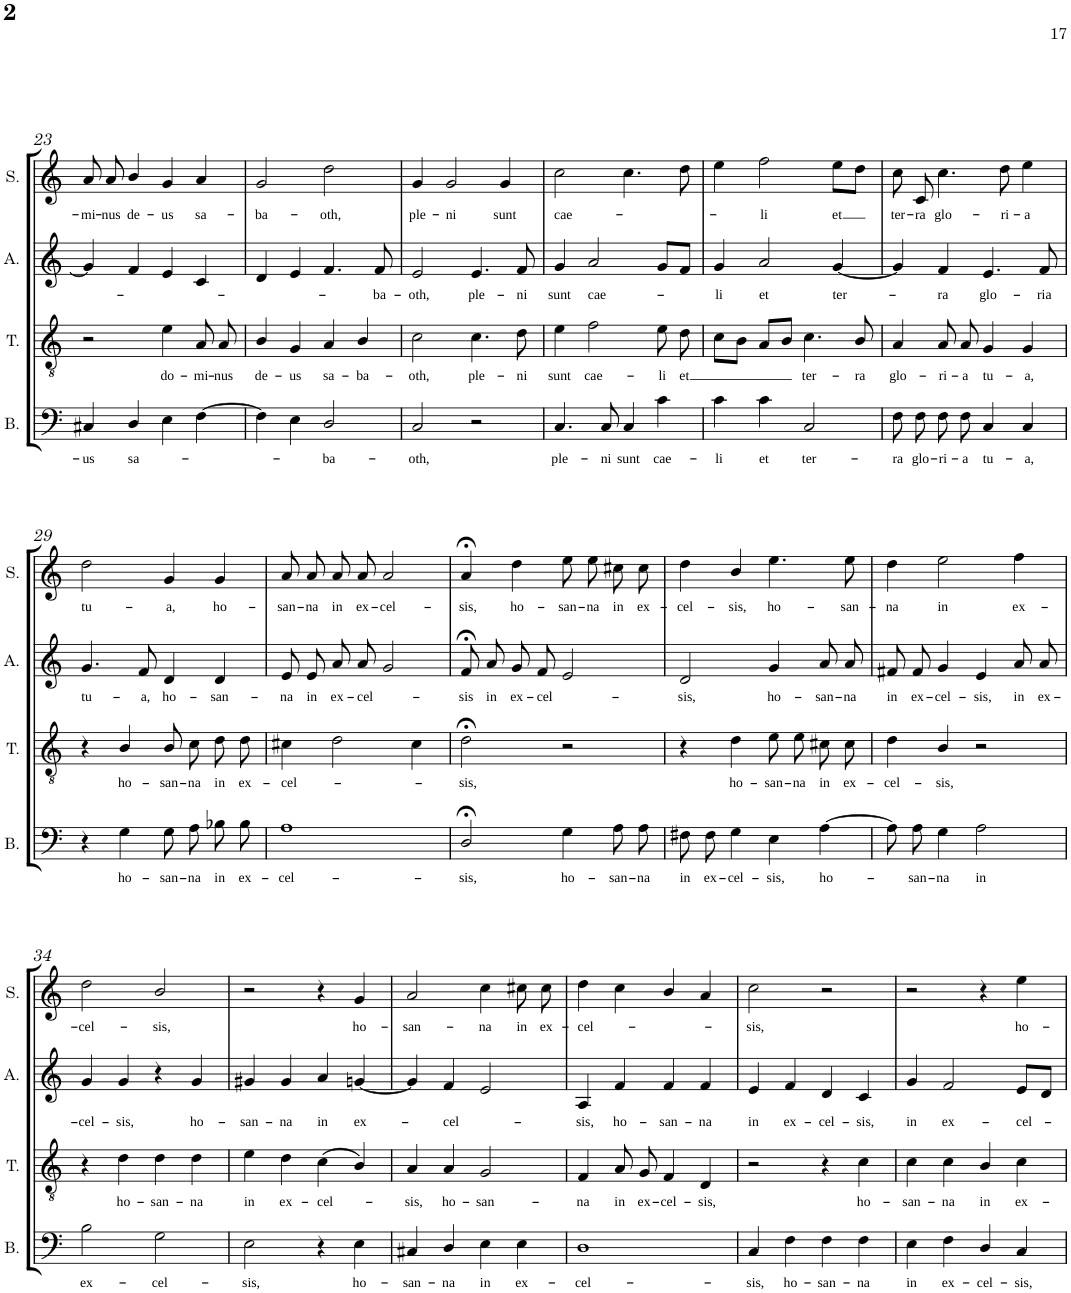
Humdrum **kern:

**kern	**text	**kern	**text	**kern	**text	**kern	**text
*part4	*part4	*part3	*part3	*part2	*part2	*part1	*part1
*staff4	*staff4	*staff3	*staff3	*staff2	*staff2	*staff1	*staff1
*I"Bass	*	*I"Tenor	*	*I"Alto	*	*I"Soprano	*
*I'B.	*	*I'T.	*	*I'A.	*	*I'S.	*
!!LO:PB:g=z
*clefF4	*	*clefGv2	*	*clefG2	*	*clefG2	*
*	*	*Trd7c12	*	*	*	*	*
*k[]	*	*k[]	*	*k[]	*	*k[]	*
*M4/4	*	*M4/4	*	*M4/4	*	*M4/4	*
*met(c)	*	*met(c)	*	*met(c)	*	*met(c)	*
=23	=23	=23	=23	=23	=23	=23	=23
!	!LO:LY:b	!	!	!	!	!	!LO:LY:b
4C#X/	-us	2r	.	4g/]	.	8a/	-mi-
!	!	!	!	!	!	!	!LO:LY:b
.	.	.	.	.	.	8a/	-nus
!	!LO:LY:b	!	!	!	!	!	!LO:LY:b
4D/	sa-	.	.	4f/	.	4b/	de-
!	!	!	!LO:LY:b	!	!	!	!LO:LY:b
4E\	.	4e\	do-	4e/	.	4g/	-us
!	!	!	!LO:LY:b	!	!	!	!LO:LY:b
[4F\	.	8A/	-mi-	4c/	.	4a/	sa-
!	!	!	!LO:LY:b	!	!	!	!
.	.	8A/	-nus	.	.	.	.
=24	=24	=24	=24	=24	=24	=24	=24
!	!	!	!LO:LY:b	!	!	!	!LO:LY:b
4F\]	.	4B/	de-	4d/	.	2g/	-ba-
!	!	!	!LO:LY:b	!	!	!	!
4E\	.	4G/	-us	4e/	.	.	.
!	!LO:LY:b	!	!LO:LY:b	!	!	!	!LO:LY:b
2D/	-ba-	4A/	sa-	4.f/	.	2dd\	-oth,
!	!	!	!LO:LY:b	!	!	!	!
.	.	4B/	-ba-	.	.	.	.
!	!	!	!	!	!LO:LY:b	!	!
.	.	.	.	8f/	-ba-	.	.
=25	=25	=25	=25	=25	=25	=25	=25
!	!LO:LY:b	!	!LO:LY:b	!	!LO:LY:b	!	!LO:LY:b
2C/	-oth,	2c\	-oth,	2e/	-oth,	4g/	ple-
!	!	!	!	!	!	!	!LO:LY:b
.	.	.	.	.	.	2g/	-ni
!	!	!	!LO:LY:b	!	!LO:LY:b	!	!
2r	.	4.c\	ple-	4.e/	ple-	.	.
!	!	!	!	!	!	!	!LO:LY:b
.	.	.	.	.	.	4g/	sunt
!	!	!	!LO:LY:b	!	!LO:LY:b	!	!
.	.	8d\	-ni	8f/	-ni	.	.
=26	=26	=26	=26	=26	=26	=26	=26
!	!LO:LY:b	!	!LO:LY:b	!	!LO:LY:b	!	!LO:LY:b
4.C/	ple-	4e\	sunt	4g/	sunt	2cc\	cae-
!	!	!	!LO:LY:b	!	!LO:LY:b	!	!
.	.	2f\	cae-	2a/	cae-	.	.
!	!LO:LY:b	!	!	!	!	!	!
8C/	-ni	.	.	.	.	.	.
!	!LO:LY:b	!	!	!	!	!	!
4C/	sunt	.	.	.	.	4.cc\	.
!	!LO:LY:b	!	!LO:LY:b	!	!	!	!
4c\	cae-	8e\	-li	8g/L	.	.	.
!	!	!	!LO:LY:b	!	!	!	!
.	.	8d\	et	8f/J	.	8dd\	.
=27	=27	=27	=27	=27	=27	=27	=27
!	!LO:LY:b	!	!	!	!LO:LY:b	!	!
4c\	-li	8c\L	.	4g/	-li	4ee\	.
.	.	8B\J	.	.	.	.	.
!	!LO:LY:b	!	!	!	!LO:LY:b	!	!LO:LY:b
4c\	et	8A/L	.	2a/	et	2ff\	-li
.	.	8B/J	.	.	.	.	.
!	!LO:LY:b	!	!LO:LY:b	!	!	!	!
2C/	ter-	4.c\	ter-	.	.	.	.
!	!	!	!	!	!LO:LY:b	!	!LO:LY:b
.	.	.	.	[4g/	ter-	8ee\L	et
!	!	!	!LO:LY:b	!	!	!	!
.	.	8B/	-ra	.	.	8dd\J	.
=28	=28	=28	=28	=28	=28	=28	=28
!	!LO:LY:b	!	!LO:LY:b	!	!	!	!LO:LY:b
8F\L	-ra	4A/	glo-	4g/]	.	8cc\	ter-
!	!LO:LY:b	!	!	!	!	!	!LO:LY:b
8F\J	glo-	.	.	.	.	8c/	-ra
!	!LO:LY:b	!	!LO:LY:b	!	!LO:LY:b	!	!LO:LY:b
8F\L	-ri-	8A/	-ri-	4f/	-ra	4.cc\	glo-
!	!LO:LY:b	!	!LO:LY:b	!	!	!	!
8F\J	-a	8A/	-a	.	.	.	.
!	!LO:LY:b	!	!LO:LY:b	!	!LO:LY:b	!	!
4C/	tu-	4G/	tu-	4.e/	glo-	.	.
!	!	!	!	!	!	!	!LO:LY:b
.	.	.	.	.	.	8dd\	-ri-
!	!LO:LY:b	!	!LO:LY:b	!	!	!	!LO:LY:b
4C/	-a,	4G/	-a,	.	.	4ee\	-a
!	!	!	!	!	!LO:LY:b	!	!
.	.	.	.	8f/	-ria	.	.
!!LO:LB:g=z
=29	=29	=29	=29	=29	=29	=29	=29
!	!	!	!	!	!LO:LY:b	!	!LO:LY:b
4r	.	4r	.	4.g/	tu-	2dd\	tu-
!	!LO:LY:b	!	!LO:LY:b	!	!	!	!
4G\	ho-	4B/	ho-	.	.	.	.
!	!	!	!	!	!LO:LY:b	!	!
.	.	.	.	8f/	-a,	.	.
!	!LO:LY:b	!	!LO:LY:b	!	!LO:LY:b	!	!LO:LY:b
8G\L	-san-	8B/	-san-	4d/	ho-	4g/	-a,
!	!LO:LY:b	!	!LO:LY:b	!	!	!	!
8A\J	-na	8c\	-na	.	.	.	.
!	!LO:LY:b	!	!LO:LY:b	!	!LO:LY:b	!	!LO:LY:b
8B-X\L	in	8d\	in	4d/	-san-	4g/	ho-
!	!LO:LY:b	!	!LO:LY:b	!	!	!	!
8B-\J	ex-	8d\	ex-	.	.	.	.
=30	=30	=30	=30	=30	=30	=30	=30
!	!LO:LY:b	!	!LO:LY:b	!	!LO:LY:b	!	!LO:LY:b
1A	-cel-	4c#X\	-cel-	8e/	-na	8a/	-san-
!	!	!	!	!	!LO:LY:b	!	!LO:LY:b
.	.	.	.	8e/	in	8a/	-na
!	!	!	!	!	!LO:LY:b	!	!LO:LY:b
.	.	2d\	.	8a/	ex-	8a/	in
!	!	!	!	!	!LO:LY:b	!	!LO:LY:b
.	.	.	.	8a/	-cel-	8a/	ex-
!	!	!	!	!	!	!	!LO:LY:b
.	.	.	.	2g/	.	2a/	-cel-
.	.	4c#\	.	.	.	.	.
=31	=31	=31	=31	=31	=31	=31	=31
!	!LO:LY:b	!	!LO:LY:b	!	!LO:LY:b	!	!LO:LY:b
2D;</	-sis,	2d;<\	-sis,	8f;</	-sis	4a;</	-sis,
!	!	!	!	!	!LO:LY:b	!	!
.	.	.	.	8a/	in	.	.
!	!	!	!	!	!LO:LY:b	!	!LO:LY:b
.	.	.	.	8g/	ex-	4dd\	ho-
!	!	!	!	!	!LO:LY:b	!	!
.	.	.	.	8f/	-cel-	.	.
!	!LO:LY:b	!	!	!	!	!	!LO:LY:b
4G\	ho-	2r	.	2e/	.	8ee\	-san-
!	!	!	!	!	!	!	!LO:LY:b
.	.	.	.	.	.	8ee\	-na
!	!LO:LY:b	!	!	!	!	!	!LO:LY:b
8A\L	-san-	.	.	.	.	8cc#X\	in
!	!LO:LY:b	!	!	!	!	!	!LO:LY:b
8A\J	-na	.	.	.	.	8cc#\	ex-
=32	=32	=32	=32	=32	=32	=32	=32
!	!LO:LY:b	!	!	!	!LO:LY:b	!	!LO:LY:b
8F#X\L	in	4r	.	2d/	-sis,	4dd\	-cel-
!	!LO:LY:b	!	!	!	!	!	!
8F#\J	ex-	.	.	.	.	.	.
!	!LO:LY:b	!	!LO:LY:b	!	!	!	!LO:LY:b
4G\	-cel-	4d\	ho-	.	.	4b/	-sis,
!	!LO:LY:b	!	!LO:LY:b	!	!LO:LY:b	!	!LO:LY:b
4E\	-sis,	8e\	-san-	4g/	ho-	4.ee\	ho-
!	!	!	!LO:LY:b	!	!	!	!
.	.	8e\	-na	.	.	.	.
!	!LO:LY:b	!	!LO:LY:b	!	!LO:LY:b	!	!
[4A\	ho-	8c#X\	in	8a/	-san-	.	.
!	!	!	!LO:LY:b	!	!LO:LY:b	!	!LO:LY:b
.	.	8c#\	ex-	8a/	-na	8ee\	-san-
=33	=33	=33	=33	=33	=33	=33	=33
!	!	!	!LO:LY:b	!	!LO:LY:b	!	!LO:LY:b
8A\L]	.	4d\	-cel-	8f#X/	in	4dd\	-na
!	!LO:LY:b	!	!	!	!LO:LY:b	!	!
8A\J	-san-	.	.	8f#/	ex-	.	.
!	!LO:LY:b	!	!LO:LY:b	!	!LO:LY:b	!	!LO:LY:b
4G\	-na	4B/	-sis,	4g/	-cel-	2ee\	in
!	!LO:LY:b	!	!	!	!LO:LY:b	!	!
2A\	in	2r	.	4e/	-sis,	.	.
!	!	!	!	!	!LO:LY:b	!	!LO:LY:b
.	.	.	.	8a/	in	4ff\	ex-
!	!	!	!	!	!LO:LY:b	!	!
.	.	.	.	8a/	ex-	.	.
!!LO:LB:g=z
=34	=34	=34	=34	=34	=34	=34	=34
!	!LO:LY:b	!	!	!	!LO:LY:b	!	!LO:LY:b
2B\	ex-	4r	.	4g/	-cel-	2dd\	-cel-
!	!	!	!LO:LY:b	!	!LO:LY:b	!	!
.	.	4d\	ho-	4g/	-sis,	.	.
!	!LO:LY:b	!	!LO:LY:b	!	!	!	!LO:LY:b
2G\	-cel-	4d\	-san-	4r	.	2b/	-sis,
!	!	!	!LO:LY:b	!	!LO:LY:b	!	!
.	.	4d\	-na	4g/	ho-	.	.
=35	=35	=35	=35	=35	=35	=35	=35
!	!LO:LY:b	!	!LO:LY:b	!	!LO:LY:b	!	!
2E\	-sis,	4e\	in	4g#X/	-san-	2r	.
!	!	!	!LO:LY:b	!	!LO:LY:b	!	!
.	.	4d\	ex-	4g#/	-na	.	.
!	!	!	!LO:LY:b	!	!LO:LY:b	!	!
4r	.	(4c\	-cel-	4a/	in	4r	.
!	!LO:LY:b	!	!	!	!LO:LY:b	!	!LO:LY:b
4E\	ho-	4B/)	.	[4gn/	ex-	4g/	ho-
=36	=36	=36	=36	=36	=36	=36	=36
!	!LO:LY:b	!	!LO:LY:b	!	!	!	!LO:LY:b
4C#X/	-san-	4A/	-sis,	4g/]	.	2a/	-san-
!	!LO:LY:b	!	!LO:LY:b	!	!LO:LY:b	!	!
4D/	-na	4A/	ho-	4f/	-cel-	.	.
!	!LO:LY:b	!	!LO:LY:b	!	!	!	!LO:LY:b
4E\	in	2G/	-san-	2e/	.	4cc\	-na
!	!LO:LY:b	!	!	!	!	!	!LO:LY:b
4E\	ex-	.	.	.	.	8cc#X\	in
!	!	!	!	!	!	!	!LO:LY:b
.	.	.	.	.	.	8cc#\	ex-
=37	=37	=37	=37	=37	=37	=37	=37
!	!LO:LY:b	!	!LO:LY:b	!	!LO:LY:b	!	!LO:LY:b
1D	-cel-	4F/	-na	4A/	-sis,	4dd\	-cel-
!	!	!	!LO:LY:b	!	!LO:LY:b	!	!
.	.	8A/	in	4f/	ho-	4cc\	.
!	!	!	!LO:LY:b	!	!	!	!
.	.	8G/	ex-	.	.	.	.
!	!	!	!LO:LY:b	!	!LO:LY:b	!	!
.	.	4F/	-cel-	4f/	-san-	4b/	.
!	!	!	!LO:LY:b	!	!LO:LY:b	!	!
.	.	4D/	-sis,	4f/	-na	4a/	.
=38	=38	=38	=38	=38	=38	=38	=38
!	!LO:LY:b	!	!	!	!LO:LY:b	!	!LO:LY:b
4C/	-sis,	2r	.	4e/	in	2cc\	-sis,
!	!LO:LY:b	!	!	!	!LO:LY:b	!	!
4F\	ho-	.	.	4f/	ex-	.	.
!	!LO:LY:b	!	!	!	!LO:LY:b	!	!
4F\	-san-	4r	.	4d/	-cel-	2r	.
!	!LO:LY:b	!	!LO:LY:b	!	!LO:LY:b	!	!
4F\	-na	4c\	ho-	4c/	-sis,	.	.
=39	=39	=39	=39	=39	=39	=39	=39
!	!LO:LY:b	!	!LO:LY:b	!	!LO:LY:b	!	!
4E\	in	4c\	-san-	4g/	in	2r	.
!	!LO:LY:b	!	!LO:LY:b	!	!LO:LY:b	!	!
4F\	ex-	4c\	-na	2f/	ex-	.	.
!	!LO:LY:b	!	!LO:LY:b	!	!	!	!
4D/	-cel-	4B/	in	.	.	4r	.
!	!LO:LY:b	!	!LO:LY:b	!	!LO:LY:b	!	!LO:LY:b
4C/	-sis,	4c\	ex-	8e/L	-cel-	4ee\	ho-
.	.	.	.	8d/J	.	.	.
=	=	=	=	=	=	=	=
*-	*-	*-	*-	*-	*-	*-	*-
